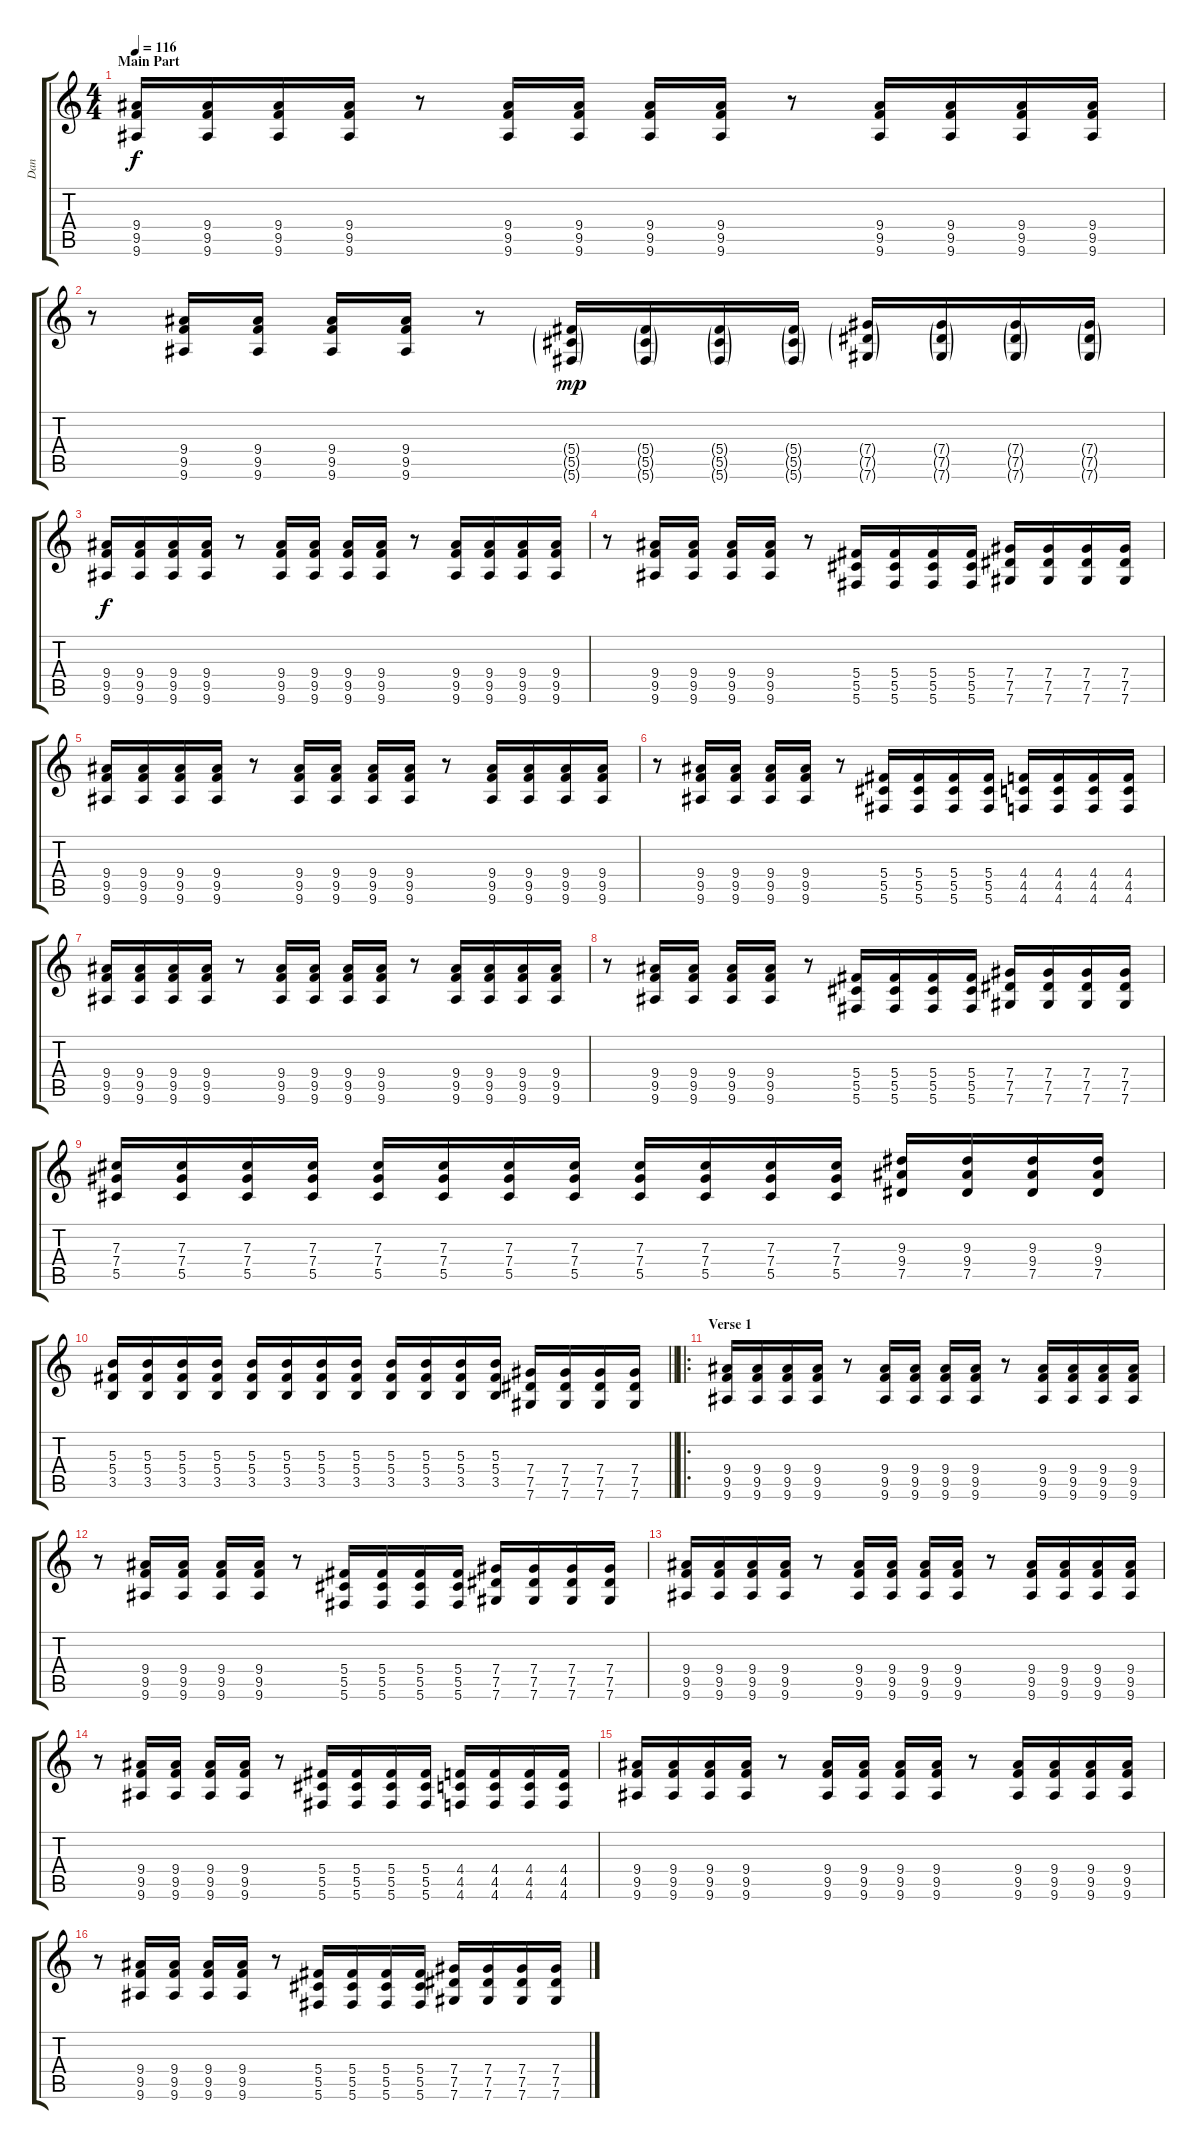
\track ("Dan" "Dan") {instrument distortionguitar}
\staff {score tabs}
\tuning (Eb4 Bb3 Gb3 Db3 Ab2 Db2) {hide}
\ts (4 4)
\section ("" "Main Part")
\tempo 116
\clef g2
\ks c
(9.4 9.5 9.6).16{dy f} (9.4 9.5 9.6).16 (9.4 9.5 9.6).16 (9.4 9.5 9.6).16 r.8 (9.4 9.5 9.6).16 (9.4 9.5 9.6).16 (9.4 9.5 9.6).16 (9.4 9.5 9.6).16 r.8 (9.4 9.5 9.6).16 (9.4 9.5 9.6).16 (9.4 9.5 9.6).16 (9.4 9.5 9.6).16 |
r.8 (9.4 9.5 9.6).16 (9.4 9.5 9.6).16 (9.4 9.5 9.6).16 (9.4 9.5 9.6).16 r.8 (5.4{g} 5.5{g} 5.6{g}).16{dy mp} (5.4{g} 5.5{g} 5.6{g}).16 (5.4{g} 5.5{g} 5.6{g}).16 (5.4{g} 5.5{g} 5.6{g}).16 (7.4{g} 7.5{g} 7.6{g}).16 (7.4{g} 7.5{g} 7.6{g}).16 (7.4{g} 7.5{g} 7.6{g}).16 (7.4{g} 7.5{g} 7.6{g}).16 |
(9.4 9.5 9.6).16{dy f} (9.4 9.5 9.6).16 (9.4 9.5 9.6).16 (9.4 9.5 9.6).16 r.8 (9.4 9.5 9.6).16 (9.4 9.5 9.6).16 (9.4 9.5 9.6).16 (9.4 9.5 9.6).16 r.8 (9.4 9.5 9.6).16 (9.4 9.5 9.6).16 (9.4 9.5 9.6).16 (9.4 9.5 9.6).16 |
r.8 (9.4 9.5 9.6).16 (9.4 9.5 9.6).16 (9.4 9.5 9.6).16 (9.4 9.5 9.6).16 r.8 (5.4 5.5 5.6).16 (5.4 5.5 5.6).16 (5.4 5.5 5.6).16 (5.4 5.5 5.6).16 (7.4 7.5 7.6).16 (7.4 7.5 7.6).16 (7.4 7.5 7.6).16 (7.4 7.5 7.6).16 |
(9.4 9.5 9.6).16 (9.4 9.5 9.6).16 (9.4 9.5 9.6).16 (9.4 9.5 9.6).16 r.8 (9.4 9.5 9.6).16 (9.4 9.5 9.6).16 (9.4 9.5 9.6).16 (9.4 9.5 9.6).16 r.8 (9.4 9.5 9.6).16 (9.4 9.5 9.6).16 (9.4 9.5 9.6).16 (9.4 9.5 9.6).16 |
r.8 (9.4 9.5 9.6).16 (9.4 9.5 9.6).16 (9.4 9.5 9.6).16 (9.4 9.5 9.6).16 r.8 (5.4 5.5 5.6).16 (5.4 5.5 5.6).16 (5.4 5.5 5.6).16 (5.4 5.5 5.6).16 (4.4 4.5 4.6).16 (4.4 4.5 4.6).16 (4.4 4.5 4.6).16 (4.4 4.5 4.6).16 |
(9.4 9.5 9.6).16 (9.4 9.5 9.6).16 (9.4 9.5 9.6).16 (9.4 9.5 9.6).16 r.8 (9.4 9.5 9.6).16 (9.4 9.5 9.6).16 (9.4 9.5 9.6).16 (9.4 9.5 9.6).16 r.8 (9.4 9.5 9.6).16 (9.4 9.5 9.6).16 (9.4 9.5 9.6).16 (9.4 9.5 9.6).16 |
r.8 (9.4 9.5 9.6).16 (9.4 9.5 9.6).16 (9.4 9.5 9.6).16 (9.4 9.5 9.6).16 r.8 (5.4 5.5 5.6).16 (5.4 5.5 5.6).16 (5.4 5.5 5.6).16 (5.4 5.5 5.6).16 (7.4 7.5 7.6).16 (7.4 7.5 7.6).16 (7.4 7.5 7.6).16 (7.4 7.5 7.6).16 |
(7.3 7.4 5.5).16 (7.3 7.4 5.5).16 (7.3 7.4 5.5).16 (7.3 7.4 5.5).16 (7.3 7.4 5.5).16 (7.3 7.4 5.5).16 (7.3 7.4 5.5).16 (7.3 7.4 5.5).16 (7.3 7.4 5.5).16 (7.3 7.4 5.5).16 (7.3 7.4 5.5).16 (7.3 7.4 5.5).16 (9.3 9.4 7.5).16 (9.3 9.4 7.5).16 (9.3 9.4 7.5).16 (9.3 9.4 7.5).16 |
\barLineRight lightlight
(5.3 5.4 3.5).16 (5.3 5.4 3.5).16 (5.3 5.4 3.5).16 (5.3 5.4 3.5).16 (5.3 5.4 3.5).16 (5.3 5.4 3.5).16 (5.3 5.4 3.5).16 (5.3 5.4 3.5).16 (5.3 5.4 3.5).16 (5.3 5.4 3.5).16 (5.3 5.4 3.5).16 (5.3 5.4 3.5).16 (7.4 7.5 7.6).16 (7.4 7.5 7.6).16 (7.4 7.5 7.6).16 (7.4 7.5 7.6).16 |
\ro
\section ("" "Verse 1")
(9.4 9.5 9.6).16 (9.4 9.5 9.6).16 (9.4 9.5 9.6).16 (9.4 9.5 9.6).16 r.8 (9.4 9.5 9.6).16 (9.4 9.5 9.6).16 (9.4 9.5 9.6).16 (9.4 9.5 9.6).16 r.8 (9.4 9.5 9.6).16 (9.4 9.5 9.6).16 (9.4 9.5 9.6).16 (9.4 9.5 9.6).16 |
r.8 (9.4 9.5 9.6).16 (9.4 9.5 9.6).16 (9.4 9.5 9.6).16 (9.4 9.5 9.6).16 r.8 (5.4 5.5 5.6).16 (5.4 5.5 5.6).16 (5.4 5.5 5.6).16 (5.4 5.5 5.6).16 (7.4 7.5 7.6).16 (7.4 7.5 7.6).16 (7.4 7.5 7.6).16 (7.4 7.5 7.6).16 |
(9.4 9.5 9.6).16 (9.4 9.5 9.6).16 (9.4 9.5 9.6).16 (9.4 9.5 9.6).16 r.8 (9.4 9.5 9.6).16 (9.4 9.5 9.6).16 (9.4 9.5 9.6).16 (9.4 9.5 9.6).16 r.8 (9.4 9.5 9.6).16 (9.4 9.5 9.6).16 (9.4 9.5 9.6).16 (9.4 9.5 9.6).16 |
r.8 (9.4 9.5 9.6).16 (9.4 9.5 9.6).16 (9.4 9.5 9.6).16 (9.4 9.5 9.6).16 r.8 (5.4 5.5 5.6).16 (5.4 5.5 5.6).16 (5.4 5.5 5.6).16 (5.4 5.5 5.6).16 (4.4 4.5 4.6).16 (4.4 4.5 4.6).16 (4.4 4.5 4.6).16 (4.4 4.5 4.6).16 |
(9.4 9.5 9.6).16 (9.4 9.5 9.6).16 (9.4 9.5 9.6).16 (9.4 9.5 9.6).16 r.8 (9.4 9.5 9.6).16 (9.4 9.5 9.6).16 (9.4 9.5 9.6).16 (9.4 9.5 9.6).16 r.8 (9.4 9.5 9.6).16 (9.4 9.5 9.6).16 (9.4 9.5 9.6).16 (9.4 9.5 9.6).16 |
r.8 (9.4 9.5 9.6).16 (9.4 9.5 9.6).16 (9.4 9.5 9.6).16 (9.4 9.5 9.6).16 r.8 (5.4 5.5 5.6).16 (5.4 5.5 5.6).16 (5.4 5.5 5.6).16 (5.4 5.5 5.6).16 (7.4 7.5 7.6).16 (7.4 7.5 7.6).16 (7.4 7.5 7.6).16 (7.4 7.5 7.6).16
